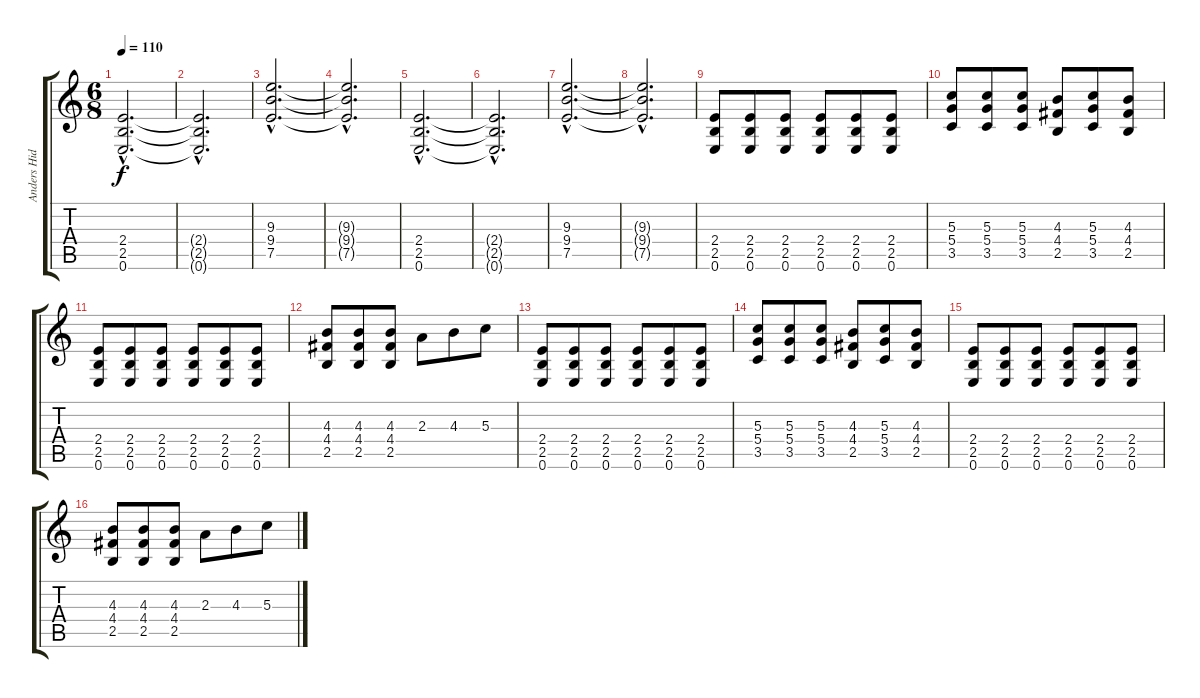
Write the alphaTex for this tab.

\track ("Anders Hidle" "Anders Hid") {instrument distortionguitar}
\staff {score tabs}
\tuning (E4 B3 G3 D3 A2 E2) {hide}
\ts (6 8)
\tempo 110
\clef g2
\ks c
(2.4{hac} 2.5{hac} 0.6{hac}).2{d dy f instrument distortionguitar} |
(2.4{hac t} 2.5{hac t} 0.6{hac t}).2{d} |
(9.3{hac} 9.4{hac} 7.5{hac}).2{d} |
(9.3{hac t} 9.4{hac t} 7.5{hac t}).2{d} |
(2.4{hac} 2.5{hac} 0.6{hac}).2{d} |
(2.4{hac t} 2.5{hac t} 0.6{hac t}).2{d} |
(9.3{hac} 9.4{hac} 7.5{hac}).2{d} |
(9.3{hac t} 9.4{hac t} 7.5{hac t}).2{d} |
(2.4 2.5 0.6).8 (2.4 2.5 0.6).8 (2.4 2.5 0.6).8 (2.4 2.5 0.6).8 (2.4 2.5 0.6).8 (2.4 2.5 0.6).8 |
(5.3 5.4 3.5).8 (5.3 5.4 3.5).8 (5.3 5.4 3.5).8 (4.3 4.4 2.5).8 (5.3 5.4 3.5).8 (4.3 4.4 2.5).8 |
(2.4 2.5 0.6).8 (2.4 2.5 0.6).8 (2.4 2.5 0.6).8 (2.4 2.5 0.6).8 (2.4 2.5 0.6).8 (2.4 2.5 0.6).8 |
(4.3 4.4 2.5).8 (4.3 4.4 2.5).8 (4.3 4.4 2.5).8 2.3.8 4.3.8 5.3.8 |
(2.4 2.5 0.6).8 (2.4 2.5 0.6).8 (2.4 2.5 0.6).8 (2.4 2.5 0.6).8 (2.4 2.5 0.6).8 (2.4 2.5 0.6).8 |
(5.3 5.4 3.5).8 (5.3 5.4 3.5).8 (5.3 5.4 3.5).8 (4.3 4.4 2.5).8 (5.3 5.4 3.5).8 (4.3 4.4 2.5).8 |
(2.4 2.5 0.6).8 (2.4 2.5 0.6).8 (2.4 2.5 0.6).8 (2.4 2.5 0.6).8 (2.4 2.5 0.6).8 (2.4 2.5 0.6).8 |
(4.3 4.4 2.5).8 (4.3 4.4 2.5).8 (4.3 4.4 2.5).8 2.3.8 4.3.8 5.3.8
